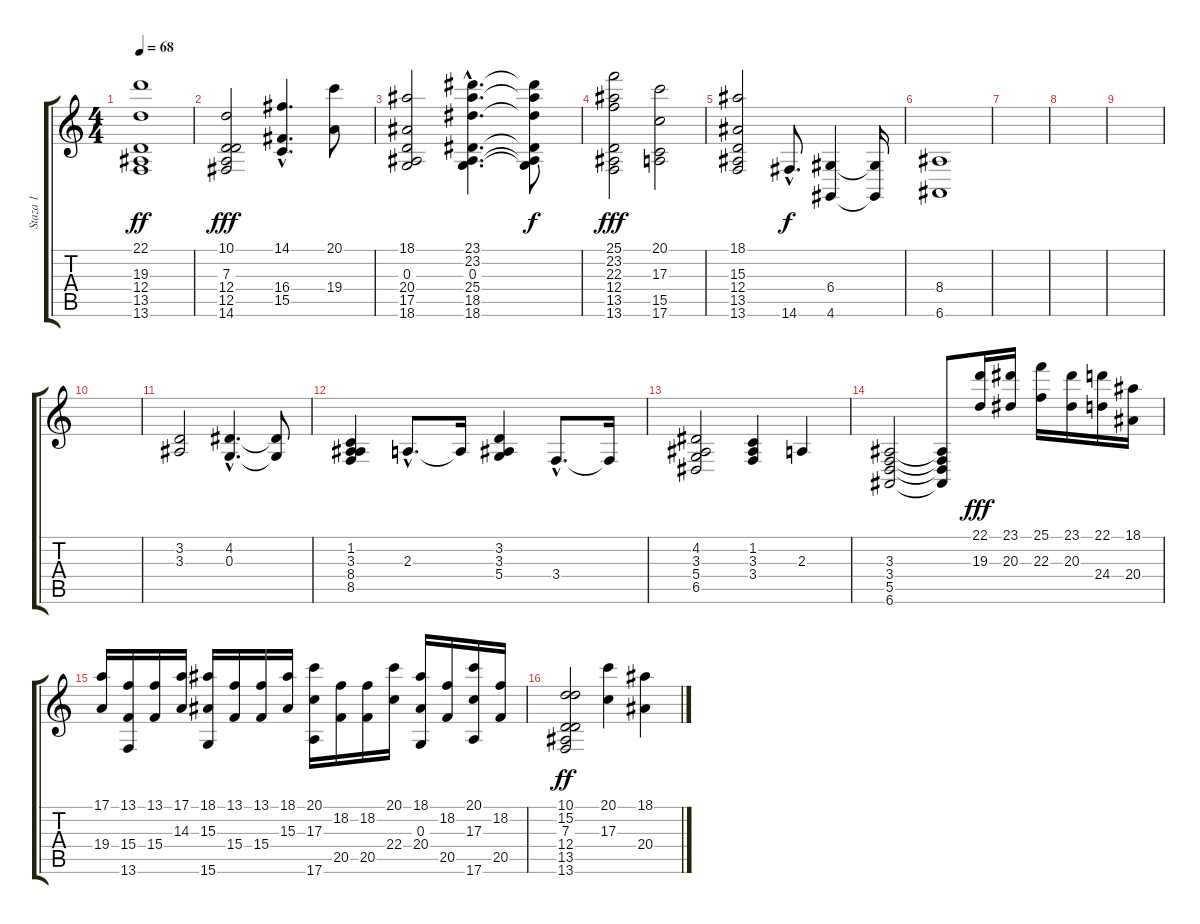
\track ("Staza 1" "Staza 1") {instrument stringensemble1}
\staff {score tabs}
\tuning (E4 B3 G3 D3 A2 E2) {hide}
\ts (4 4)
\tempo 68
\clef g2
\ks c
(22.1 19.3 12.4 13.5 13.6).1{dy ff} |
(10.1 7.3 12.4 12.5 14.6).2{dy fff} (14.1{hac} 16.4{hac} 15.5{hac}).4{d} (20.1 19.4).8 |
(18.1 0.3 20.4 17.5 18.6).2 (23.1{hac} 23.2{hac} 0.3{hac} 25.4{hac} 18.5{hac} 18.6{hac}).4{d} (23.1{t} 23.2{t} 0.3{t} 25.4{t} 18.5{t} 18.6{t}).8{dy f} |
(25.1 23.2 22.3 12.4 13.5 13.6).2{dy fff} (20.1 17.3 15.5 17.6).2 |
(18.1 15.3 12.4 13.5 13.6).2 14.6{hac}.8{d dy f} (6.4 4.6).4 (6.4{t} 4.6{t}).16 |
(8.4 6.6).1 |
|
|
|
|
(3.2 3.3).2 (4.2{hac} 0.3{hac}).4{d} (4.2{t} 0.3{t}).8 |
(1.2 3.3 8.4 8.5).4 2.3{hac}.8{d volume 12} 2.3{t}.16 (3.2 3.3 5.4).4 3.4{hac}.8{d} 3.4{t}.16 |
(4.2 3.3 5.4 6.5).2 (1.2 3.3 3.4).4 2.3.4 |
(3.3 3.4 5.5 6.6).2 (3.3{t} 3.4{t} 5.5{t} 6.6{t}).8 (22.1 19.3).16{dy fff} (23.1 20.3).16 (25.1 22.3).16 (23.1 20.3).16 (22.1 24.4).16 (18.1 20.4).16 |
(17.1 19.4).16 (13.1 15.4 13.6).16 (13.1 15.4).16 (17.1 14.3).16 (18.1 15.3 15.6).16 (13.1 15.4).16 (13.1 15.4).16 (18.1 15.3).16 (20.1 17.3 17.6).16 (18.2 20.5).16 (18.2 20.5).16 (20.1 22.4).16 (18.1 0.3 20.4).16 (18.2 20.5).16 (20.1 17.3 17.6).16 (18.2 20.5).16 |
(10.1 15.2 7.3 12.4 13.5 13.6).2{dy ff} (20.1 17.3).4 (18.1 20.4).4
